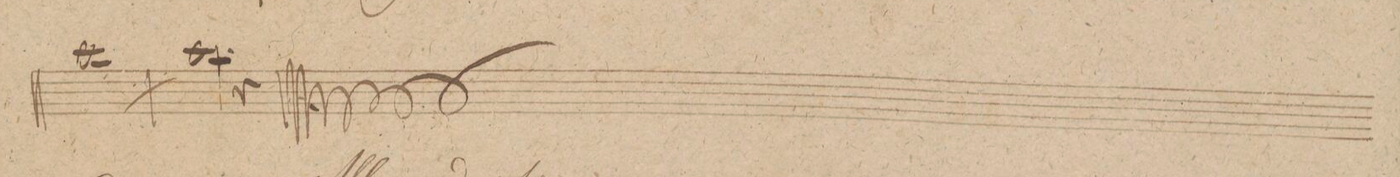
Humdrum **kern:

**kern	**dynam
*I"Flauto 2do	*
*clefG2	*
*k[f#c#g#]	*
*met(c|)	*
*M2/2	*
[<1ccc#	.
=315	=315
2.ccc#\]	.
4r	.
==	==
*-	*-
